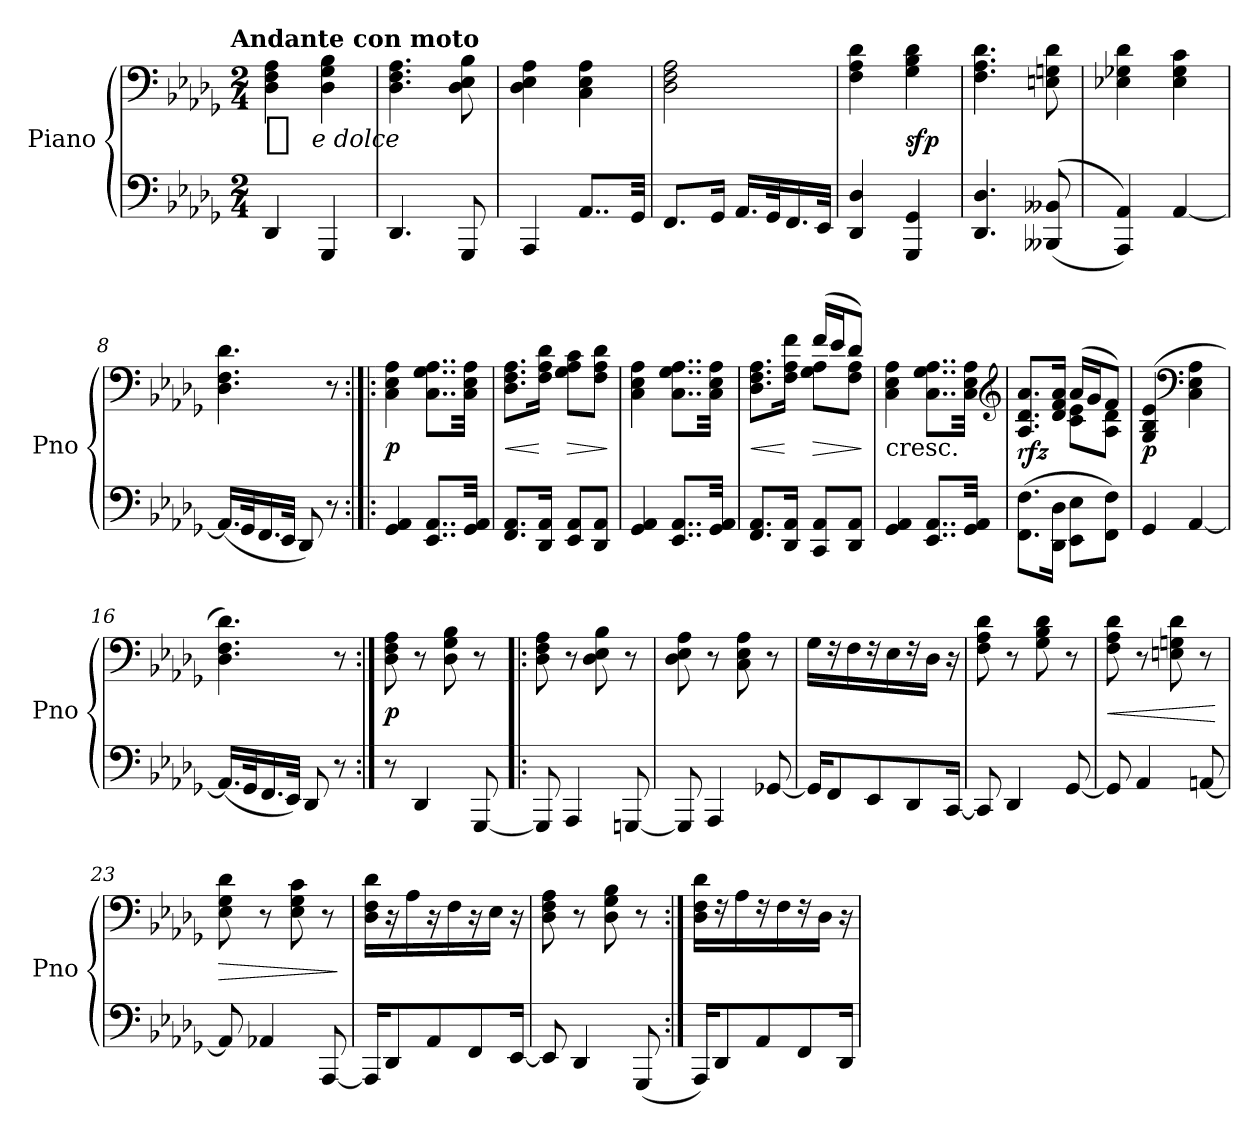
**kern	**kern	**dynam
*part1	*part1	*part1
*staff2	*staff1	*staff1/2
*I"Piano	*	*
*I'Pno	*	*
*clefF4	*clefF4	*
*k[b-e-a-d-g-]	*k[b-e-a-d-g-]	*
*D-:	*D-:	*
!!LO:TX:omd:t=Andante con moto
*M2/4	*M2/4	*
*MM60	*MM60	*
=1	=1	=1
!	!	!LO:DY:t=%s e dolce
4DD-	4D- 4F 4A-	p
4GGG-	4D- 4G- 4B-	.
=2	=2	=2
4.DD-	4.D- 4.F 4.A-	.
8GGG-	8D- 8E- 8B-	.
=3	=3	=3
4AAA-	4D- 4E- 4A-	.
8..AA-L	4C 4E- 4A-	.
32GG-Jkk	.	.
=4	=4	=4
8.FFL	2D- 2F 2A-	.
16GG-Jk	.	.
16.AA-LL	.	.
32GG-K	.	.
16.FF	.	.
32EE-JJk	.	.
=5	=5	=5
4DD- 4D-	4F 4A- 4d-	.
4GGG- 4GG-	4G- 4B- 4d-	sfp
=6	=6	=6
4.DD- 4.D-	4.F 4.A- 4.d-	.
(>(<8BBB--X 8BB--X	8En 8Gn 8d-	.
=7	=7	=7
4AAA- 4AA-))	4E-X 4G-X 4d-	.
[4AA-	4E- 4G- 4c	.
=8	=8	=8
(16.AA-LL]	4.D- 4.F 4.d-	.
32GG-K	.	.
16.FF	.	.
32EE-JJk	.	.
8DD-)	.	.
8r	8r	.
=9:|!|:	=9:|!|:	=9:|!|:
4GG- 4AA-	4C 4E- 4A-	p
8..EE- 8..AA-L	8..C 8..G- 8..A-L	.
32GG- 32AA-Jkk	32C 32E- 32A-Jkk	.
=10	=10	=10
8.FF 8.AA-L	8.D- 8.F 8.A-L	<
16DD- 16AA-Jk	16F 16A- 16d-Jk	[
8EE- 8AA-L	8G- 8A- 8cL	>
8DD- 8AA-J	8F 8A- 8d-J	.
.	.	]
=11	=11	=11
4GG- 4AA-	4C 4E- 4A-	.
8..EE- 8..AA-L	8..C 8..G- 8..A-L	.
32GG- 32AA-Jkk	32C 32E- 32A-Jkk	.
=12	=12	=12
*	*^	*
8.FF 8.AA-L	4ryy	8.D- 8.F 8.A-L	<
16DD- 16AA-Jk	.	16F 16A- 16fJk	[
8CC 8AA-L	(16fLL	8G- 8A-L	>
.	16e-J	.	.
8DD- 8AA-J	8d-J)	8F 8A-J	.
*	*v	*v	*
.	.	]
=13	=13	=13
!	!LO:TX:c:t=cresc.	!
4GG- 4AA-	4C 4E- 4A-	.
8..EE- 8..AA-L	8..C 8..G- 8..A-L	.
32GG- 32AA-Jkk	32C 32E- 32A-Jkk	.
*	*clefG2	*
=14	=14	=14
*	*^	*
(8.FF\ 8.F\L	8.A- 8.d- 8.a-L	4ryy	rfz
16DD-\ 16D-\Jk	16d- 16f 16a-Jk	.	.
8EE-\ 8E-\L	(16a-LL	8c 8e-L	.
.	16g-J	.	.
8FF\ 8F\J)	8fJ)	8A- 8d-J	.
*	*v	*v	*
=15	=15	=15
4GG-	(>4G- 4B- 4e-	p
*	*clefF4	*
[4AA-	4C 4E- 4A-	.
=16	=16	=16
(16.AA-LL]	4.D- 4.F 4.d-)	.
32GG-K	.	.
16.FF	.	.
32EE-JJk)	.	.
8DD-	.	.
8r	8r	.
=17:|!	=17:|!	=17:|!
8r	8D- 8F 8A-	p
4DD-	8r	.
.	8D- 8G- 8B-	.
[8GGG-	8r	.
=18!|:	=18!|:	=18!|:
8GGG-]	8D- 8F 8A-	.
4AAA-	8r	.
.	8D- 8E- 8B-	.
[8GGGn	8r	.
=19	=19	=19
8GGG]	8D- 8E- 8A-	.
4AAA-	8r	.
.	8C 8E- 8A-	.
[8GG-X	8r	.
=20	=20	=20
16GG-KL]	16G-LL	.
8FF	16r	.
.	16F	.
8EE-	16r	.
.	16E-	.
8DD-	16r	.
.	16D-JJ	.
[16CCJk	16r	.
=21	=21	=21
8CC]	8F 8A- 8d-	.
4DD-	8r	.
.	8G- 8B- 8d-	.
[8GG-	8r	.
=22	=22	=22
8GG-]	8F 8A- 8d-	<
4AA-	8r	.
.	8En 8Gn 8d-	.
[8AAn	8r	.
.	.	[
=23	=23	=23
8AA]	8E- 8G- 8d-	>
4AA-X	8r	.
.	8E- 8G- 8c	.
[8AAA-	8r	.
.	.	]
=24	=24	=24
16AAA-KL]	16D- 16F 16d-LL	.
8DD-	16r	.
.	16A-	.
8AA-	16r	.
.	16F	.
8FF	16r	.
.	16E-JJ	.
[16EE-Jk	16r	.
=25	=25	=25
8EE-]	8D- 8F 8A-	.
4DD-	8r	.
.	8D- 8G- 8B-	.
(8GGG-	8r	.
=26:|!	=26:|!	=26:|!
16AAA-KL)	16D- 16F 16d-LL	.
8DD-	16r	.
.	16A-	.
8AA-	16r	.
.	16F	.
8FF	16r	.
.	16D-JJ	.
16DD-Jk	16r	.
=	=	=
*-	*-	*-
